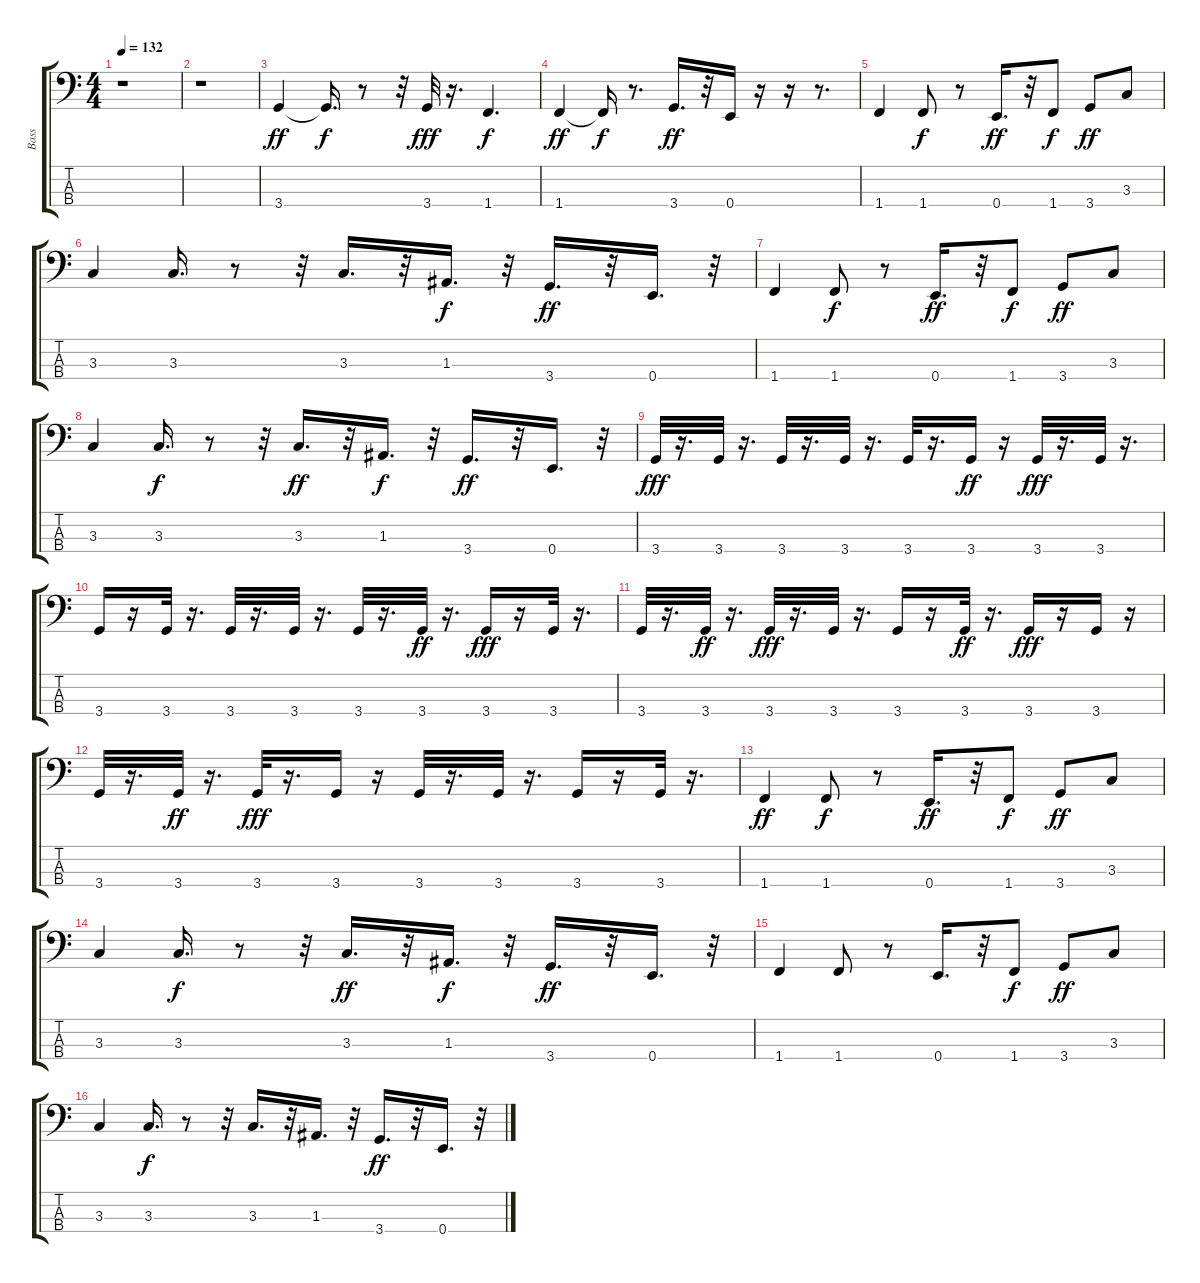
\track ("Bass" "Bass") {instrument electricbasspick}
\staff {score tabs}
\tuning (G2 D2 A1 E1) {hide}
\ts (4 4)
\tempo 132
\clef f4
\ks c
r.1{dy ff instrument electricbasspick} |
r.1 |
3.4.4 3.4{t}.16{d dy f} r.8 r.32 3.4.32{dy fff} r.16{d} 1.4.4{d dy f} |
1.4.4{dy ff} 1.4{t}.16{dy f} r.8{d} 3.4.16{d dy ff} r.32 0.4.16 r.16 r.16 r.8{d} |
1.4.4 1.4.8{dy f} r.8 0.4.16{d dy ff} r.32 1.4.8{dy f} 3.4.8{dy ff} 3.3.8 |
3.3.4 3.3.16{d} r.8 r.32 3.3.16{d} r.32 1.3.16{d dy f} r.32 3.4.16{d dy ff} r.32 0.4.16{d} r.32 |
1.4.4 1.4.8{dy f} r.8 0.4.16{d dy ff} r.32 1.4.8{dy f} 3.4.8{dy ff} 3.3.8 |
3.3.4 3.3.16{d dy f} r.8 r.32 3.3.16{d dy ff} r.32 1.3.16{d dy f} r.32 3.4.16{d dy ff} r.32 0.4.16{d} r.32 |
3.4.32{dy fff} r.16{d} 3.4.32 r.16{d} 3.4.32 r.16{d} 3.4.32 r.16{d} 3.4.32 r.16{d} 3.4.16{dy ff} r.16 3.4.32{dy fff} r.16{d} 3.4.32 r.16{d} |
3.4.16 r.16 3.4.32 r.16{d} 3.4.32 r.16{d} 3.4.32 r.16{d} 3.4.32 r.16{d} 3.4.32{dy ff} r.16{d} 3.4.16{dy fff} r.16 3.4.32 r.16{d} |
3.4.32 r.16{d} 3.4.32{dy ff} r.16{d} 3.4.32{dy fff} r.16{d} 3.4.32 r.16{d} 3.4.16 r.16 3.4.32{dy ff} r.16{d} 3.4.16{dy fff} r.16 3.4.16 r.16 |
3.4.32 r.16{d} 3.4.32{dy ff} r.16{d} 3.4.32{dy fff} r.16{d} 3.4.16 r.16 3.4.32 r.16{d} 3.4.32 r.16{d} 3.4.16 r.16 3.4.32 r.16{d} |
1.4.4{dy ff} 1.4.8{dy f} r.8 0.4.16{d dy ff} r.32 1.4.8{dy f} 3.4.8{dy ff} 3.3.8 |
3.3.4 3.3.16{d dy f} r.8 r.32 3.3.16{d dy ff} r.32 1.3.16{d dy f} r.32 3.4.16{d dy ff} r.32 0.4.16{d} r.32 |
1.4.4 1.4.8 r.8 0.4.16{d} r.32 1.4.8{dy f} 3.4.8{dy ff} 3.3.8 |
3.3.4 3.3.16{d dy f} r.8 r.32 3.3.16{d} r.32 1.3.16{d} r.32 3.4.16{d dy ff} r.32 0.4.16{d} r.32
